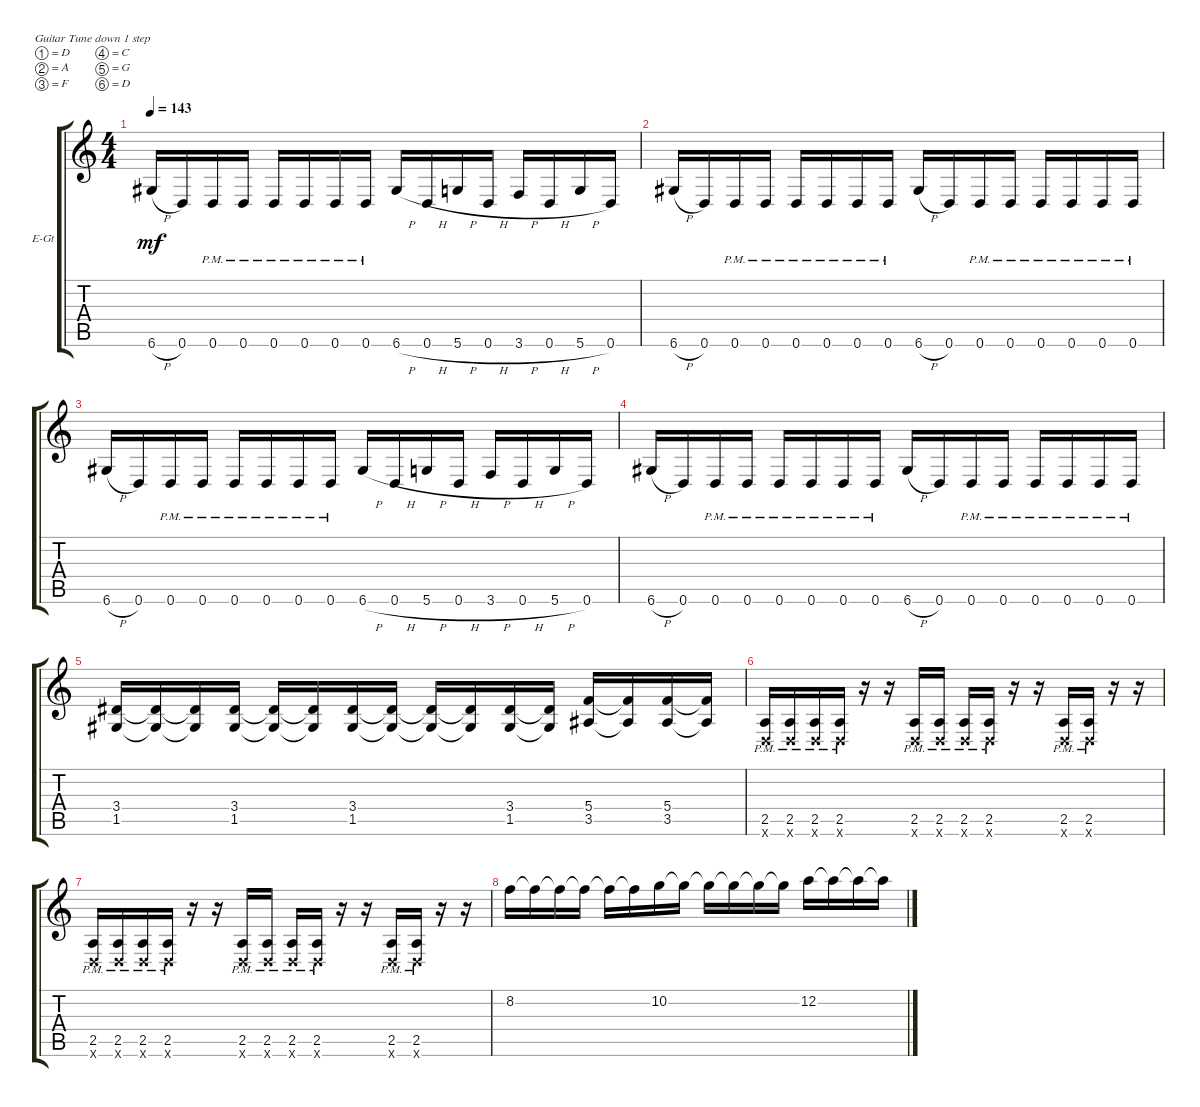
\defaultSystemsLayout 4
\bracketExtendMode groupsimilarinstruments
\firstSystemTrackNameOrientation horizontal
\otherSystemsTrackNameOrientation horizontal
\track ("Electric Guitar" "E-Gt") {instrument distortionguitar}
\staff {score tabs}
\tuning (D4 A3 F3 C3 G2 D2)
\ts (4 4)
\tempo 143
\clef g2
\ks c
6.6{h}.16{dy mf} 0.6.16 0.6{pm}.16 0.6{pm}.16 0.6{pm}.16 0.6{pm}.16 0.6{pm}.16 0.6{pm}.16 6.6{h}.16 0.6{h}.16 5.6{h}.16 0.6{h}.16 3.6{h}.16 0.6{h}.16 5.6{h}.16 0.6.16 |
6.6{h}.16 0.6.16 0.6{pm}.16 0.6{pm}.16 0.6{pm}.16 0.6{pm}.16 0.6{pm}.16 0.6{pm}.16 6.6{h}.16 0.6.16 0.6{pm}.16 0.6{pm}.16 0.6{pm}.16 0.6{pm}.16 0.6{pm}.16 0.6{pm}.16 |
6.6{h}.16 0.6.16 0.6{pm}.16 0.6{pm}.16 0.6{pm}.16 0.6{pm}.16 0.6{pm}.16 0.6{pm}.16 6.6{h}.16 0.6{h}.16 5.6{h}.16 0.6{h}.16 3.6{h}.16 0.6{h}.16 5.6{h}.16 0.6.16 |
6.6{h}.16 0.6.16 0.6{pm}.16 0.6{pm}.16 0.6{pm}.16 0.6{pm}.16 0.6{pm}.16 0.6{pm}.16 6.6{h}.16 0.6.16 0.6{pm}.16 0.6{pm}.16 0.6{pm}.16 0.6{pm}.16 0.6{pm}.16 0.6{pm}.16 |
(1.5 3.4).16 (1.5{t} 3.4{t}).16 (1.5{t} 3.4{t}).16 (1.5 3.4).16 (3.4{t} 1.5{t}).16 (3.4{t} 1.5{t}).16 (1.5 3.4).16 (1.5{t} 3.4{t}).16 (1.5{t} 3.4{t}).16 (1.5{t} 3.4{t}).16 (1.5 3.4).16 (3.4{t} 1.5{t}).16 (3.5 5.4).16 (3.5{t} 5.4{t}).16 (3.5 5.4).16 (5.4{t} 3.5{t}).16 |
(0.6{x} 2.5{pm}).16 (0.6{x} 2.5{pm}).16 (0.6{x} 2.5{pm}).16 (0.6{x} 2.5{pm}).16 r.16 r.16 (0.6{x} 2.5{pm}).16 (0.6{x} 2.5{pm}).16 (0.6{x} 2.5{pm}).16 (0.6{x} 2.5{pm}).16 r.16 r.16 (0.6{x} 2.5{pm}).16 (0.6{x} 2.5{pm}).16 r.16 r.16 |
(0.6{x} 2.5{pm}).16 (0.6{x} 2.5{pm}).16 (0.6{x} 2.5{pm}).16 (0.6{x} 2.5{pm}).16 r.16 r.16 (0.6{x} 2.5{pm}).16 (0.6{x} 2.5{pm}).16 (0.6{x} 2.5{pm}).16 (0.6{x} 2.5{pm}).16 r.16 r.16 (0.6{x} 2.5{pm}).16 (0.6{x} 2.5{pm}).16 r.16 r.16 |
8.2.16 8.2{t}.16 8.2{t}.16 8.2{t}.16 8.2{t}.16 8.2{t}.16 10.2.16 10.2{t}.16 10.2{t}.16 10.2{t}.16 10.2{t}.16 10.2{t}.16 12.2.16 12.2{t}.16 12.2{t}.16 12.2{t}.16
